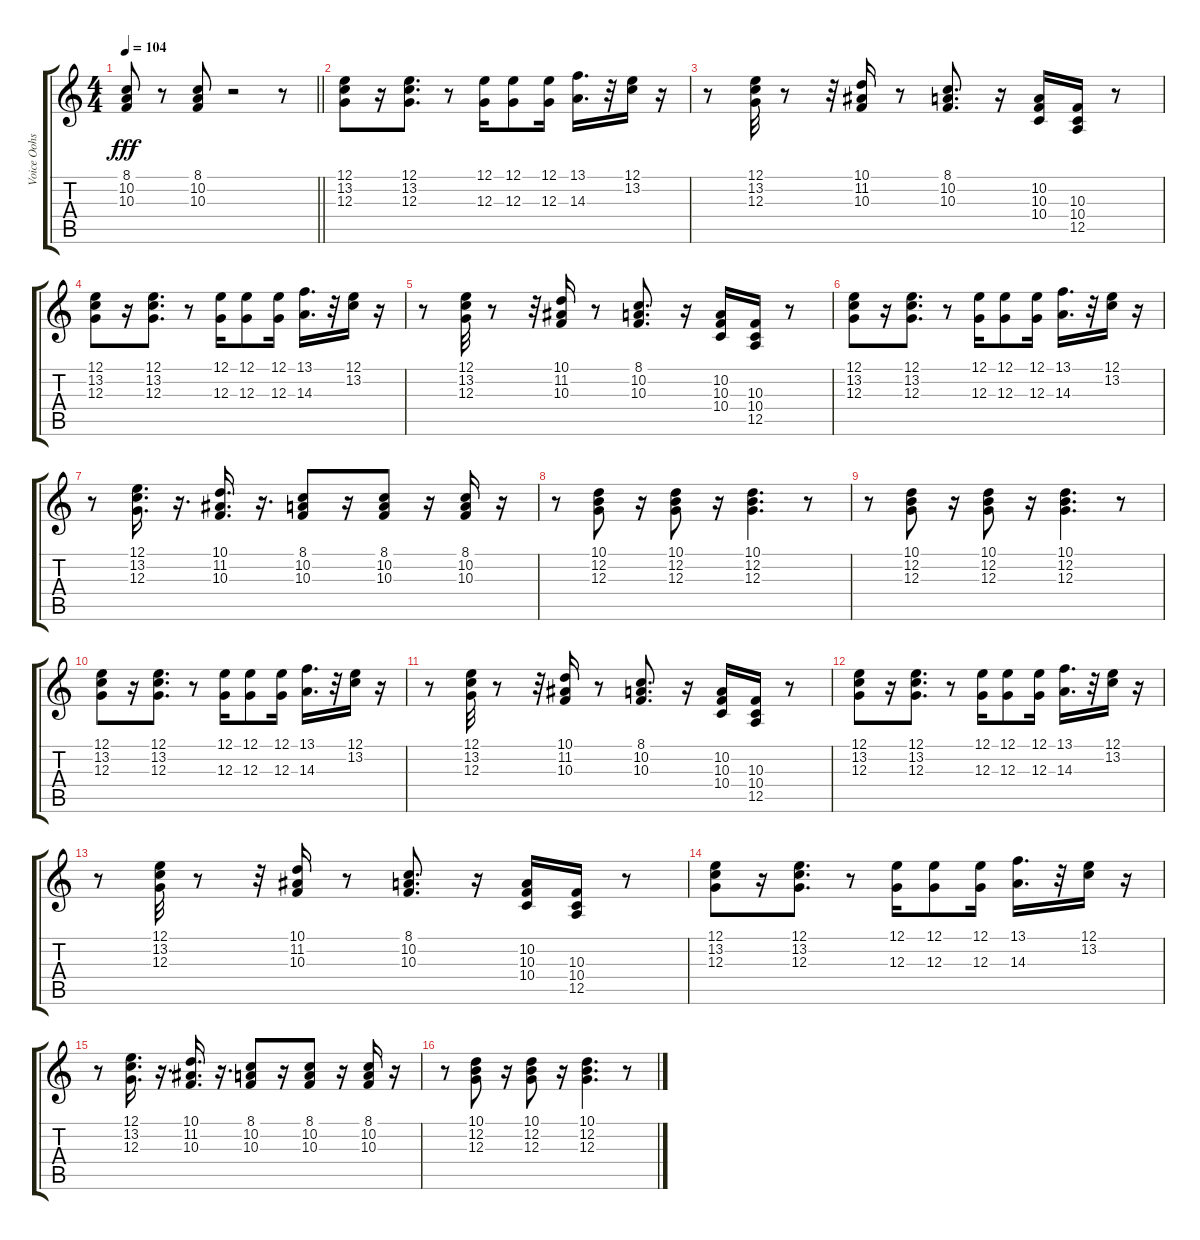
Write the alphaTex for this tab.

\track ("Voice Oohs" "Voice Oohs") {instrument voiceoohs}
\staff {score tabs}
\tuning (E4 B3 G3 D3 A2 E2) {hide}
\ts (4 4)
\tempo 104
\clef g2
\barLineRight lightlight
\ks c
(8.1 10.2 10.3).8{dy fff} r.8 (8.1 10.2 10.3).8 r.2 r.8 |
(12.1 13.2 12.3).8 r.16 (12.1 13.2 12.3).8{d} r.8 (12.1 12.3).16 (12.1 12.3).8 (12.1 12.3).16 (13.1 14.3).16{d} r.32 (12.1 13.2).16 r.16 |
r.8 (12.1 13.2 12.3).32 r.8 r.32 (10.1 11.2 10.3).16 r.8 (8.1 10.2 10.3).8{d} r.16 (10.2 10.3 10.4).16 (10.3 10.4 12.5).16 r.8 |
(12.1 13.2 12.3).8 r.16 (12.1 13.2 12.3).8{d} r.8 (12.1 12.3).16 (12.1 12.3).8 (12.1 12.3).16 (13.1 14.3).16{d} r.32 (12.1 13.2).16 r.16 |
r.8 (12.1 13.2 12.3).32 r.8 r.32 (10.1 11.2 10.3).16 r.8 (8.1 10.2 10.3).8{d} r.16 (10.2 10.3 10.4).16 (10.3 10.4 12.5).16 r.8 |
(12.1 13.2 12.3).8 r.16 (12.1 13.2 12.3).8{d} r.8 (12.1 12.3).16 (12.1 12.3).8 (12.1 12.3).16 (13.1 14.3).16{d} r.32 (12.1 13.2).16 r.16 |
r.8 (12.1 13.2 12.3).16{d} r.16{d} (10.1 11.2 10.3).16{d} r.16{d} (8.1 10.2 10.3).8 r.16 (8.1 10.2 10.3).8 r.16 (8.1 10.2 10.3).16 r.16 |
r.8 (10.1 12.2 12.3).8 r.16 (10.1 12.2 12.3).8 r.16 (10.1 12.2 12.3).4{d} r.8 |
r.8 (10.1 12.2 12.3).8 r.16 (10.1 12.2 12.3).8 r.16 (10.1 12.2 12.3).4{d} r.8 |
(12.1 13.2 12.3).8 r.16 (12.1 13.2 12.3).8{d} r.8 (12.1 12.3).16 (12.1 12.3).8 (12.1 12.3).16 (13.1 14.3).16{d} r.32 (12.1 13.2).16 r.16 |
r.8 (12.1 13.2 12.3).32 r.8 r.32 (10.1 11.2 10.3).16 r.8 (8.1 10.2 10.3).8{d} r.16 (10.2 10.3 10.4).16 (10.3 10.4 12.5).16 r.8 |
(12.1 13.2 12.3).8 r.16 (12.1 13.2 12.3).8{d} r.8 (12.1 12.3).16 (12.1 12.3).8 (12.1 12.3).16 (13.1 14.3).16{d} r.32 (12.1 13.2).16 r.16 |
r.8 (12.1 13.2 12.3).32 r.8 r.32 (10.1 11.2 10.3).16 r.8 (8.1 10.2 10.3).8{d} r.16 (10.2 10.3 10.4).16 (10.3 10.4 12.5).16 r.8 |
(12.1 13.2 12.3).8 r.16 (12.1 13.2 12.3).8{d} r.8 (12.1 12.3).16 (12.1 12.3).8 (12.1 12.3).16 (13.1 14.3).16{d} r.32 (12.1 13.2).16 r.16 |
r.8 (12.1 13.2 12.3).16{d} r.16{d} (10.1 11.2 10.3).16{d} r.16{d} (8.1 10.2 10.3).8 r.16 (8.1 10.2 10.3).8 r.16 (8.1 10.2 10.3).16 r.16 |
r.8 (10.1 12.2 12.3).8 r.16 (10.1 12.2 12.3).8 r.16 (10.1 12.2 12.3).4{d} r.8
